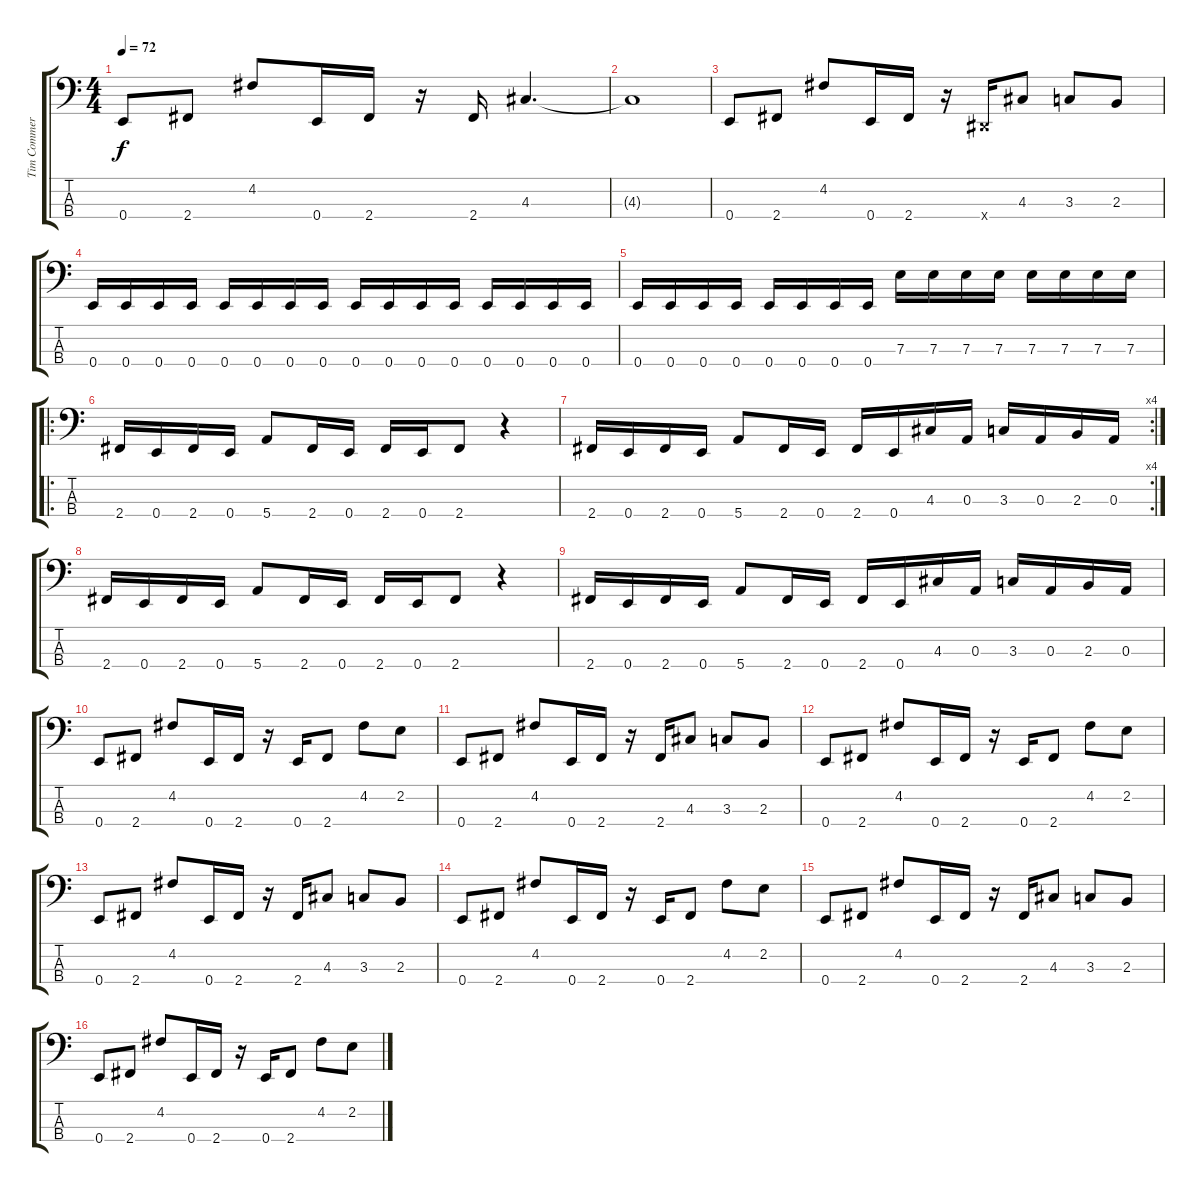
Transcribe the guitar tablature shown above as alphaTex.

\track ("Tim Commerford (Bass)" "Tim Commer") {instrument electricbasspick}
\staff {score tabs}
\tuning (G2 D2 A1 E1) {hide}
\ts (4 4)
\tempo 72
\clef f4
\ks c
0.4.8{dy f} 2.4.8 4.2.8 0.4.16 2.4.16 r.16 2.4.16 4.3.4{d} |
4.3{t}.1 |
0.4.8 2.4.8 4.2.8 0.4.16 2.4.16 r.16 -1.4{x}.16 4.3.8 3.3.8 2.3.8 |
0.4.16 0.4.16 0.4.16 0.4.16 0.4.16 0.4.16 0.4.16 0.4.16 0.4.16 0.4.16 0.4.16 0.4.16 0.4.16 0.4.16 0.4.16 0.4.16 |
0.4.16 0.4.16 0.4.16 0.4.16 0.4.16 0.4.16 0.4.16 0.4.16 7.3.16 7.3.16 7.3.16 7.3.16 7.3.16 7.3.16 7.3.16 7.3.16 |
\ro
2.4.16 0.4.16 2.4.16 0.4.16 5.4.8 2.4.16 0.4.16 2.4.16 0.4.16 2.4.8 r.4 |
\rc 4
2.4.16 0.4.16 2.4.16 0.4.16 5.4.8 2.4.16 0.4.16 2.4.16 0.4.16 4.3.16 0.3.16 3.3.16 0.3.16 2.3.16 0.3.16 |
2.4.16 0.4.16 2.4.16 0.4.16 5.4.8 2.4.16 0.4.16 2.4.16 0.4.16 2.4.8 r.4 |
2.4.16 0.4.16 2.4.16 0.4.16 5.4.8 2.4.16 0.4.16 2.4.16 0.4.16 4.3.16 0.3.16 3.3.16 0.3.16 2.3.16 0.3.16 |
0.4.8 2.4.8 4.2.8 0.4.16 2.4.16 r.16 0.4.16 2.4.8 4.2.8 2.2.8 |
0.4.8 2.4.8 4.2.8 0.4.16 2.4.16 r.16 2.4.16 4.3.8 3.3.8 2.3.8 |
0.4.8 2.4.8 4.2.8 0.4.16 2.4.16 r.16 0.4.16 2.4.8 4.2.8 2.2.8 |
0.4.8 2.4.8 4.2.8 0.4.16 2.4.16 r.16 2.4.16 4.3.8 3.3.8 2.3.8 |
0.4.8 2.4.8 4.2.8 0.4.16 2.4.16 r.16 0.4.16 2.4.8 4.2.8 2.2.8 |
0.4.8 2.4.8 4.2.8 0.4.16 2.4.16 r.16 2.4.16 4.3.8 3.3.8 2.3.8 |
0.4.8 2.4.8 4.2.8 0.4.16 2.4.16 r.16 0.4.16 2.4.8 4.2.8 2.2.8
